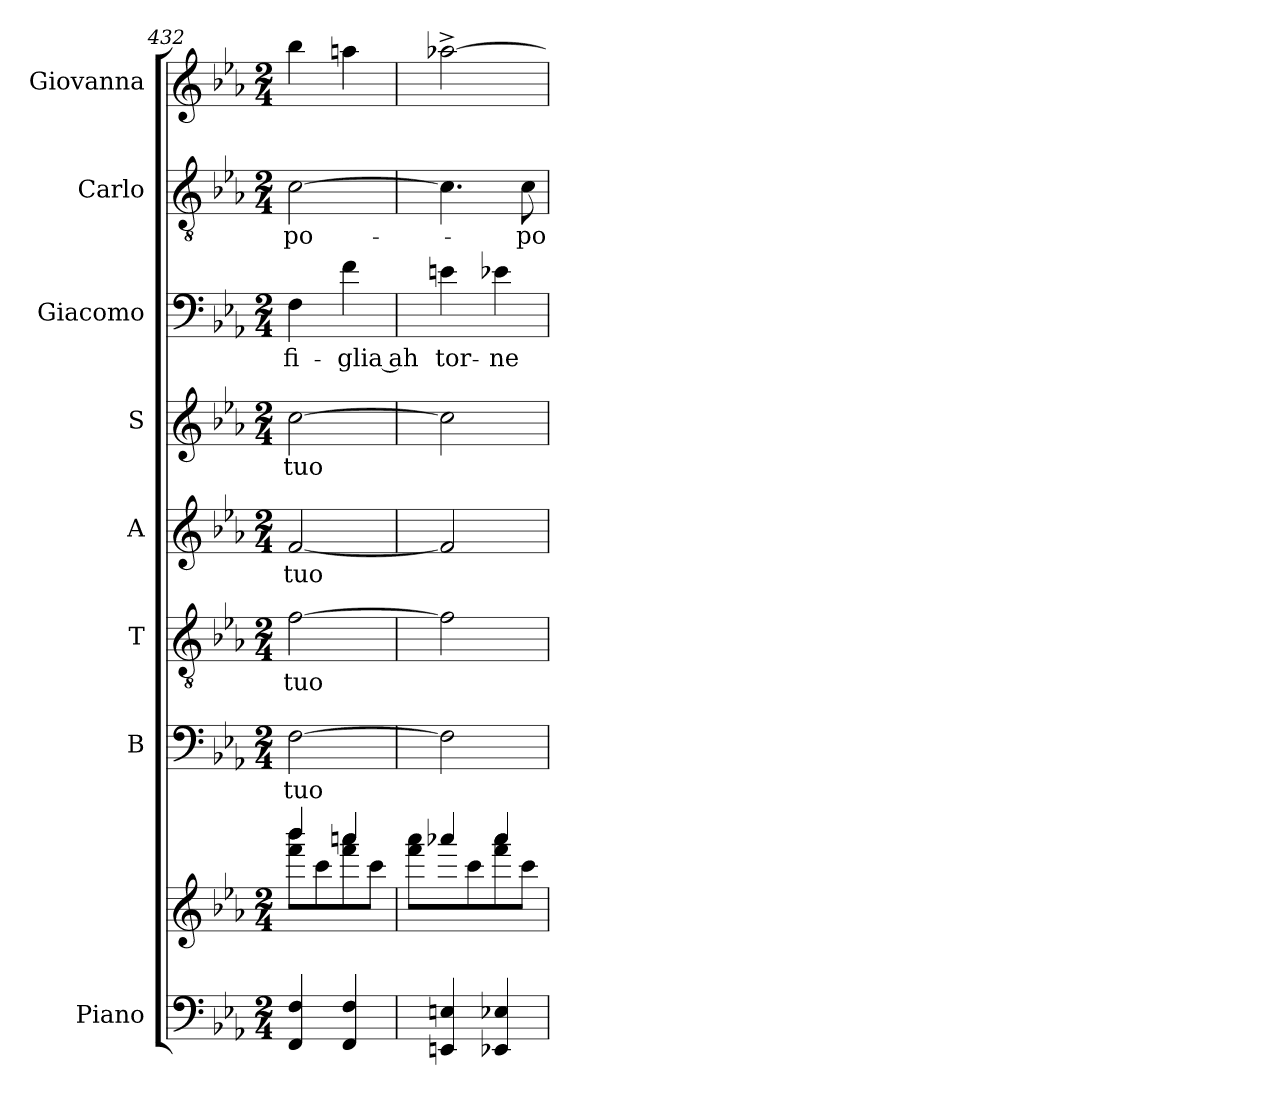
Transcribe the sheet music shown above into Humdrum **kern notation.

**kern	**kern	**kern	**text	**kern	**text	**kern	**text	**kern	**text	**kern	**text	**kern	**text	**kern
*part8	*part8	*part7	*part7	*part6	*part6	*part5	*part5	*part4	*part4	*part3	*part3	*part2	*part2	*part1
*staff9	*staff8	*staff7	*staff7	*staff6	*staff6	*staff5	*staff5	*staff4	*staff4	*staff3	*staff3	*staff2	*staff2	*staff1
*I"Piano	*	*I"B	*	*I"T	*	*I"A	*	*I"S	*	*I"Giacomo	*	*I"Carlo	*	*I"Giovanna
*I'Pno	*	*I'B	*	*I'T	*	*I'A	*	*I'S	*	*	*	*	*	*
*clefF4	*clefG2	*clefF4	*	*clefGv2	*	*clefG2	*	*clefG2	*	*clefF4	*	*clefGv2	*	*clefG2
*k[b-e-a-]	*k[b-e-a-]	*k[b-e-a-]	*	*k[b-e-a-]	*	*k[b-e-a-]	*	*k[b-e-a-]	*	*k[b-e-a-]	*	*k[b-e-a-]	*	*k[b-e-a-]
*M2/4	*M2/4	*M2/4	*	*M2/4	*	*M2/4	*	*M2/4	*	*M2/4	*	*M2/4	*	*M2/4
=432	=432	=432	=432	=432	=432	=432	=432	=432	=432	=432	=432	=432	=432	=432
*	*^	*	*	*	*	*	*	*	*	*	*	*	*	*
!	!	!	!	!LO:LY:b	!	!LO:LY:b	!	!LO:LY:b	!	!LO:LY:b	!	!LO:LY:b	!	!LO:LY:b	!
4FF/ 4F/	4bbb-/	8fff\ 8bbb-\L	[2F\	tuo	[2f\	tuo	[2f/	tuo	[2cc\	tuo	4F\	fi-	[2c\	po-	4bb-\
.	.	8ccc\	.	.	.	.	.	.	.	.	.	.	.	.	.
!	!	!	!	!	!	!	!	!	!	!	!	!LO:LY:b	!	!	!
4FF/ 4F/	4aaan/	8fff\ 8aaa\	.	.	.	.	.	.	.	.	4f\	-glia ah	.	.	4aan\
.	.	8ccc\J	.	.	.	.	.	.	.	.	.	.	.	.	.
=433	=433	=433	=433	=433	=433	=433	=433	=433	=433	=433	=433	=433	=433	=433	=433
!	!	!	!	!	!	!	!	!	!	!	!	!LO:LY:b	!	!	!
4EEn/ 4En/	4aaa-X/	8fff\ 8aaa-\L	2F\]	.	2f\]	.	2f/]	.	2cc\]	.	4en\	tor-	4.c\]	.	[2aa-X^\
.	.	8ccc\	.	.	.	.	.	.	.	.	.	.	.	.	.
!	!	!	!	!	!	!	!	!	!	!	!	!LO:LY:b	!	!	!
4EE-X/ 4E-X/	4aaa-/	8fff\ 8aaa-\	.	.	.	.	.	.	.	.	4e-X\	-ne-	.	.	.
!	!	!	!	!	!	!	!	!	!	!	!	!	!	!LO:LY:b	!
.	.	8ccc\J	.	.	.	.	.	.	.	.	.	.	8c\	-po-	.
*	*v	*v	*	*	*	*	*	*	*	*	*	*	*	*	*
=	=	=	=	=	=	=	=	=	=	=	=	=	=	=
*-	*-	*-	*-	*-	*-	*-	*-	*-	*-	*-	*-	*-	*-	*-
